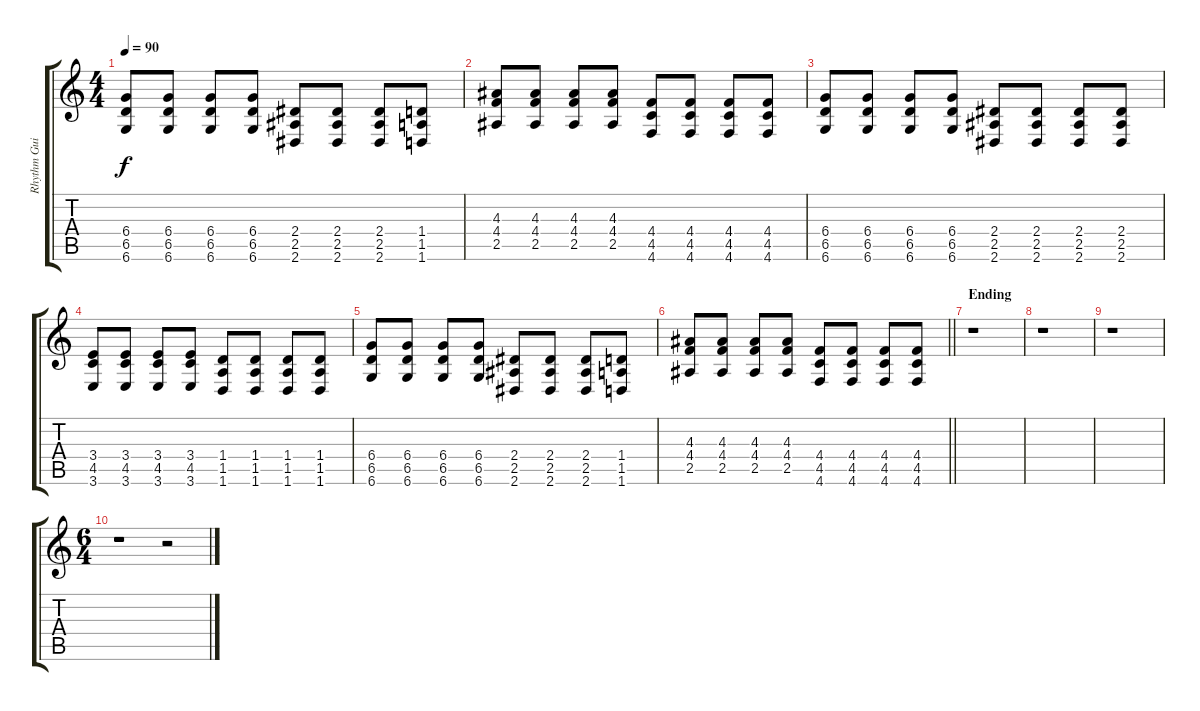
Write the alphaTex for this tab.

\track ("Rhythm Guitar" "Rhythm Gui") {instrument distortionguitar}
\staff {score tabs}
\tuning (Eb4 Bb3 Gb3 Db3 Ab2 Db2) {hide}
\ts (4 4)
\tempo 90
\clef g2
\ks c
(6.4 6.5 6.6).8{dy f} (6.4 6.5 6.6).8 (6.4 6.5 6.6).8 (6.4 6.5 6.6).8 (2.4 2.5 2.6).8 (2.4 2.5 2.6).8 (2.4 2.5 2.6).8 (1.4 1.5 1.6).8 |
(4.3 4.4 2.5).8 (4.3 4.4 2.5).8 (4.3 4.4 2.5).8 (4.3 4.4 2.5).8 (4.4 4.5 4.6).8 (4.4 4.5 4.6).8 (4.4 4.5 4.6).8 (4.4 4.5 4.6).8 |
(6.4 6.5 6.6).8 (6.4 6.5 6.6).8 (6.4 6.5 6.6).8 (6.4 6.5 6.6).8 (2.4 2.5 2.6).8 (2.4 2.5 2.6).8 (2.4 2.5 2.6).8 (2.4 2.5 2.6).8 |
(3.4 4.5 3.6).8 (3.4 4.5 3.6).8 (3.4 4.5 3.6).8 (3.4 4.5 3.6).8 (1.4 1.5 1.6).8 (1.4 1.5 1.6).8 (1.4 1.5 1.6).8 (1.4 1.5 1.6).8 |
(6.4 6.5 6.6).8 (6.4 6.5 6.6).8 (6.4 6.5 6.6).8 (6.4 6.5 6.6).8 (2.4 2.5 2.6).8 (2.4 2.5 2.6).8 (2.4 2.5 2.6).8 (1.4 1.5 1.6).8 |
\barLineRight lightlight
(4.3 4.4 2.5).8 (4.3 4.4 2.5).8 (4.3 4.4 2.5).8 (4.3 4.4 2.5).8 (4.4 4.5 4.6).8 (4.4 4.5 4.6).8 (4.4 4.5 4.6).8 (4.4 4.5 4.6).8 |
\section ("" "Ending")
r.1 |
r.1 |
r.1 |
\ts (6 4)
r.1 r.2
